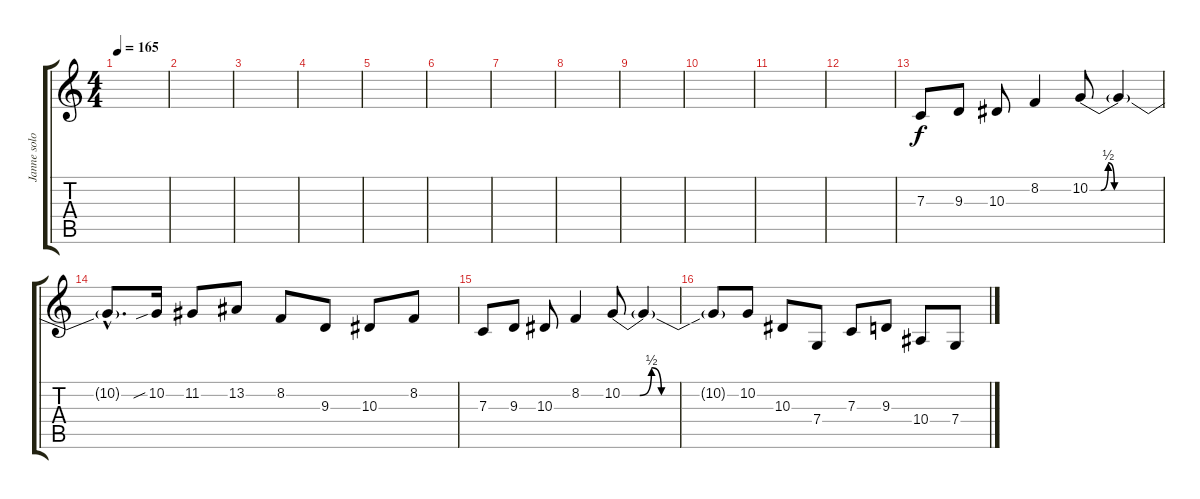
\track ("Janne solo" "Janne solo") {instrument lead2sawtooth}
\staff {score tabs}
\tuning (D4 A3 F3 C3 G2 C2) {hide}
\ts (4 4)
\tempo 165
\clef g2
\ks c
|
|
|
|
|
|
|
|
|
|
|
|
7.3.8 9.3.8 10.3.8 8.2.4 10.2{be (custom 0 0 7 0 9 0 15 2 20 0 26 0 32 0 37 0 45 0 60 0)}.8 10.2{t}.4 |
10.2{hac t}.8{d} 10.2{sib}.16 11.2.8 13.2.8 8.2.8 9.3.8 10.3.8 8.2.8 |
7.3.8 9.3.8 10.3.8 8.2.4 10.2{be (custom 0 0 7 0 9 0 15 2 20 0 26 0 32 0 37 0 45 0 60 0)}.8 10.2{t}.4 |
10.2{t}.8 10.2.8 10.3.8 7.4.8 7.3.8 9.3.8 10.4.8 7.4.8
